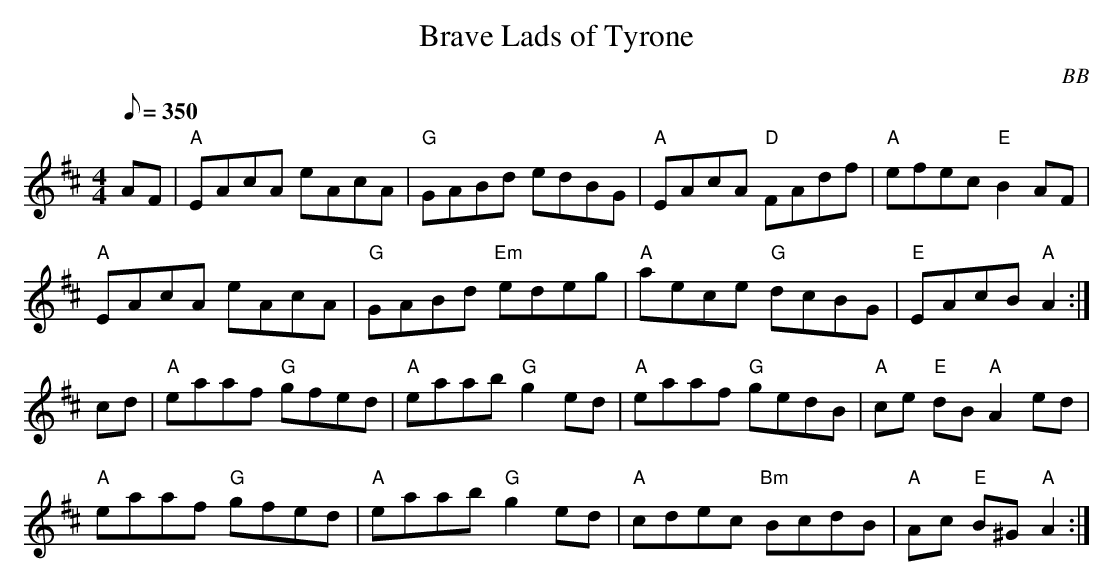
X:1
T: Brave Lads of Tyrone
C: BB
L: 1/8
Q: 1/8=350
M: 4/4
K: Amix
AF |"A"EAcA eAcA |"G"GABd edBG|"A"EAcA "D"FAdf |"A"efec "E"B2 AF |
"A"EAcA eAcA |"G"GABd "Em"edeg|"A"aece "G"dcBG |"E"EAcB "A"A2 :|
cd|"A"eaaf "G"gfed|"A"eaab "G"g2 ed |"A"eaaf "G"gedB|"A"ce "E"dB "A"A2 ed |
"A"eaaf "G"gfed|"A"eaab "G"g2 ed|"A"cdec "Bm"BcdB|"A"Ac "E"B^G "A"A2 :|
